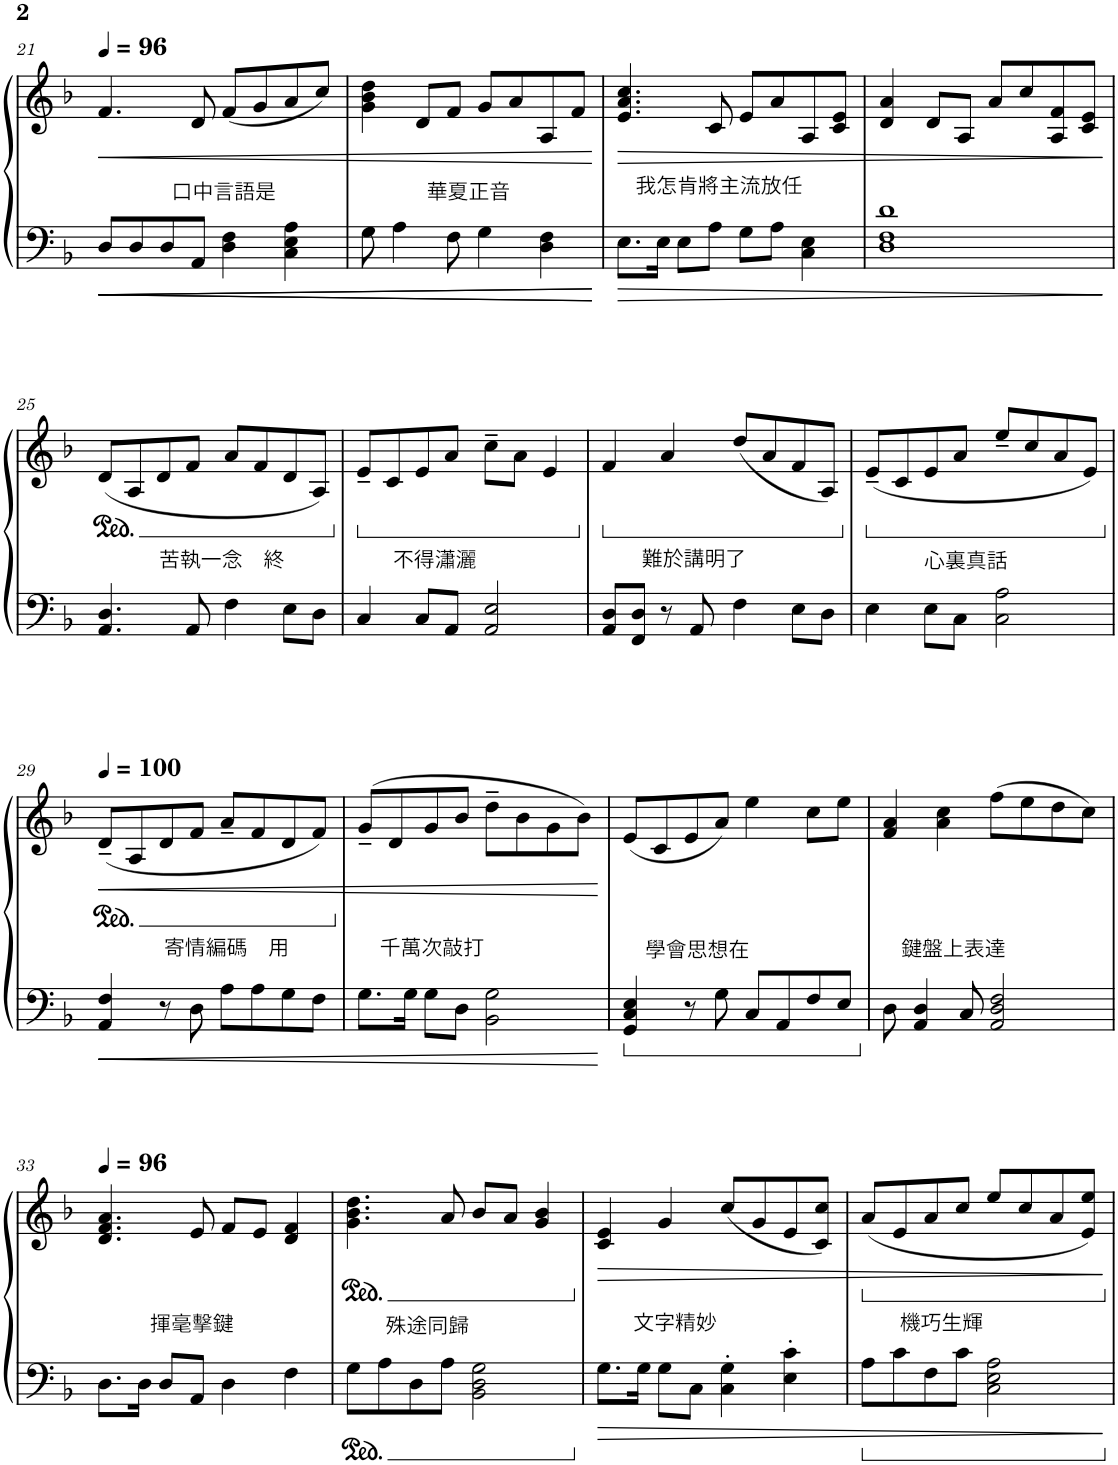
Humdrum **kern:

**kern	**kern	**text	**dynam
*part1	*part1	*part1	*part1
*staff2	*staff1	*staff1	*staff1/2
*I"Piano	*	*	*
*I'Pno.	*	*	*
!!LO:PB:g=z
*clefF4	*clefG2	*	*
*k[b-]	*k[b-]	*	*
*M4/4	*M4/4	*	*
*MM96	*MM96	*	*
=21	=21	=21	=21
!	!	!LO:LY:b	!LO:HP:b
8D/L	4.f/	口中言語是	<
8D/	.	.	.
8D/	.	.	.
8AA/J	8d/	.	.
4D\ 4F\	(8f/L	.	.
.	8g/	.	.
4C\ 4E\ 4A\	8a/	.	.
.	8cc/J)	.	.
=22	=22	=22	=22
!	!	!LO:LY:b	!
8G\	4g\ 4b-\ 4dd\	華夏正音	.
4A\	.	.	.
.	8d/L	.	.
8F\	8f/J	.	.
4G\	8g/L	.	.
.	8a/	.	.
4D\ 4F\	8A/	.	.
.	8f/J	.	.
.	.	.	[
=23	=23	=23	=23
!	!	!LO:LY:b	!LO:HP:b
8.E\L	4.e/ 4.a/ 4.cc/	我怎肯將主流放任	>
16E\Jk	.	.	.
8E\L	.	.	.
8A\J	8c/	.	.
8G\L	8e/L	.	.
8A\J	8a/	.	.
4C\ 4E\	8A/	.	.
.	8c/ 8e/J	.	.
=24	=24	=24	=24
1D 1F 1d	4d/ 4a/	.	.
.	8d/L	.	.
.	8A/J	.	.
.	8a/L	.	.
.	8cc/	.	.
.	8A/ 8f/	.	.
.	8c/ 8e/J	.	.
.	.	.	]
!!LO:LB:g=z
=25	=25	=25	=25
*	*ped	*	*
!	!	!LO:LY:b	!
4.AA/ 4.D/	(8d/L	苦執一念 終	.
.	8A/	.	.
.	8d/	.	.
8AA/	8f/J	.	.
4F\	8a/L	.	.
.	8f/	.	.
8E\L	8d/	.	.
8D\J	8A/J)	.	.
=26	=26	=26	=26
*	*Xped	*	*
*	*ped	*	*
!	!	!LO:LY:b	!
4C/	8e~/L	不得瀟灑	.
.	8c/	.	.
8C/L	8e/	.	.
8AA/J	8a/J	.	.
2AA/ 2E/	8cc~\L	.	.
.	8a\J	.	.
.	4e/	.	.
=27	=27	=27	=27
*	*Xped	*	*
*	*ped	*	*
!	!	!LO:LY:b	!
8AA/ 8D/L	4f/	難於講明了	.
8FF/ 8D/J	.	.	.
8r	4a/	.	.
8AA/	.	.	.
4F\	(8dd/L	.	.
.	8a/	.	.
8E\L	8f/	.	.
8D\J	8A/J)	.	.
=28	=28	=28	=28
*	*Xped	*	*
*	*ped	*	*
!	!	!LO:LY:b	!
4E\	(8e~/L	心裏真話	.
.	8c/	.	.
8E\L	8e/	.	.
8C\J	8a/J	.	.
2C\ 2A\	8ee~/L	.	.
.	8cc/	.	.
.	8a/	.	.
.	8e/J)	.	.
!!LO:LB:g=z
=29	=29	=29	=29
*	*Xped	*	*
*	*ped	*	*
*	*MM100	*	*
!	!	!LO:LY:b	!
4AA/ 4F/	(8d~/L	寄情編碼 用	.
!	!	!	!LO:HP:b
.	8A/	.	<
8r	8d/	.	.
8D\	8f/J	.	.
8A\L	8a~/L	.	.
8A\	8f/	.	.
8G\	8d/	.	.
8F\J	8f/J)	.	.
=30	=30	=30	=30
*	*Xped	*	*
!	!	!LO:LY:b	!
8.G\L	(8g~/L	千萬次敲打	.
.	8d/	.	.
16G\Jk	.	.	.
8G\L	8g/	.	.
8D\J	8b-/J	.	.
2BB-\ 2G\	8dd~\L	.	.
.	8b-\	.	.
.	8g\	.	.
.	8b-\J)	.	.
.	.	.	[
=31	=31	=31	=31
!	!	!LO:LY:b	!
4GG/ 4C/ 4E/	(8e/L	學會思想在	.
.	8c/	.	.
8r	8e/	.	.
8G\	8a/J)	.	.
8C/L	4ee\	.	.
8AA/	.	.	.
8F/	8cc\L	.	.
8E/J	8ee\J	.	.
=32	=32	=32	=32
!	!	!LO:LY:b	!
8D\	4f/ 4a/	鍵盤上表達	.
4AA/ 4D/	.	.	.
.	4a\ 4cc\	.	.
8C/	.	.	.
2AA/ 2D/ 2F/	(8ff\L	.	.
.	8ee\	.	.
.	8dd\	.	.
.	8cc\J)	.	.
!!LO:LB:g=z
=33	=33	=33	=33
*	*MM96	*	*
!	!	!LO:LY:b	!
8.D\L	4.d/ 4.f/ 4.a/	揮毫擊鍵	.
16D\Jk	.	.	.
8D/L	.	.	.
8AA/J	8e/	.	.
4D\	8f/L	.	.
.	8e/J	.	.
4F\	4d/ 4f/	.	.
=34	=34	=34	=34
*	*ped	*	*
!	!	!LO:LY:b	!
8G\L	4.g\ 4.b-\ 4.dd\	殊途同歸	.
8A\	.	.	.
8D\	.	.	.
8A\J	8a/	.	.
2BB-\ 2D\ 2G\	8b-/L	.	.
.	8a/J	.	.
.	4g/ 4b-/	.	.
=35	=35	=35	=35
*	*Xped	*	*
!	!	!LO:LY:b	!LO:HP:b
8.G\L	4c/ 4e/	文字精妙	>
16G\Jk	.	.	.
8G\L	4g/	.	.
8C\J	.	.	.
4C\' 4G\'	(8cc/L	.	.
.	8g/	.	.
4E\' 4c\'	8e/	.	.
.	8c/ 8cc/J)	.	.
=36	=36	=36	=36
*	*ped	*	*
!	!	!LO:LY:b	!
8A\L	(8a/L	機巧生輝	.
8c\	8e/	.	.
8F\	8a/	.	.
8c\J	8cc/J	.	.
2C\ 2E\ 2A\	8ee/L	.	.
.	8cc/	.	.
.	8a/	.	.
.	8e/ 8ee/J)	.	.
.	.	.	]
*	*Xped	*	*
=	=	=	=
*-	*-	*-	*-
